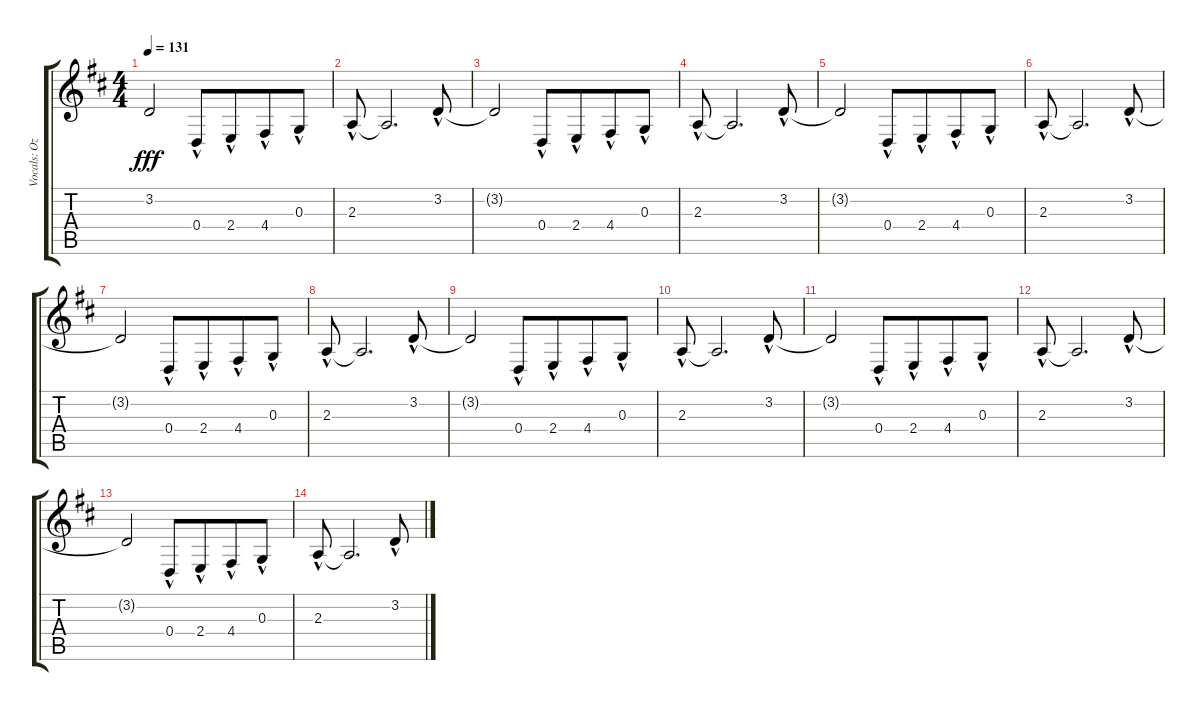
\track ("Vocals: Ozzy" "Vocals: Oz") {instrument lead2sawtooth}
\staff {score tabs}
\tuning (E4 B3 G3 D3 A2 E2) {hide}
\ts (4 4)
\tempo 131
\clef g2
\ks d
3.2{t}.2{dy fff} 0.4{hac}.8 2.4{hac}.8{beam merge} 4.4{hac}.8 0.3{hac}.8 |
2.3{hac}.8 2.3{t}.2{d} 3.2{hac}.8 |
3.2{t}.2 0.4{hac}.8 2.4{hac}.8{beam merge} 4.4{hac}.8 0.3{hac}.8 |
2.3{hac}.8 2.3{t}.2{d} 3.2{hac}.8 |
3.2{t}.2{volume 6} 0.4{hac}.8 2.4{hac}.8{beam merge} 4.4{hac}.8 0.3{hac}.8 |
2.3{hac}.8 2.3{t}.2{d} 3.2{hac}.8 |
3.2{t}.2 0.4{hac}.8 2.4{hac}.8{beam merge} 4.4{hac}.8 0.3{hac}.8 |
2.3{hac}.8 2.3{t}.2{d} 3.2{hac}.8 |
3.2{t}.2 0.4{hac}.8 2.4{hac}.8{beam merge} 4.4{hac}.8 0.3{hac}.8 |
2.3{hac}.8{volume 0} 2.3{t}.2{d} 3.2{hac}.8 |
3.2{t}.2 0.4{hac}.8 2.4{hac}.8{beam merge} 4.4{hac}.8 0.3{hac}.8 |
2.3{hac}.8 2.3{t}.2{d} 3.2{hac}.8 |
3.2{t}.2 0.4{hac}.8 2.4{hac}.8{beam merge} 4.4{hac}.8 0.3{hac}.8 |
2.3{hac}.8 2.3{t}.2{d} 3.2{hac}.8
